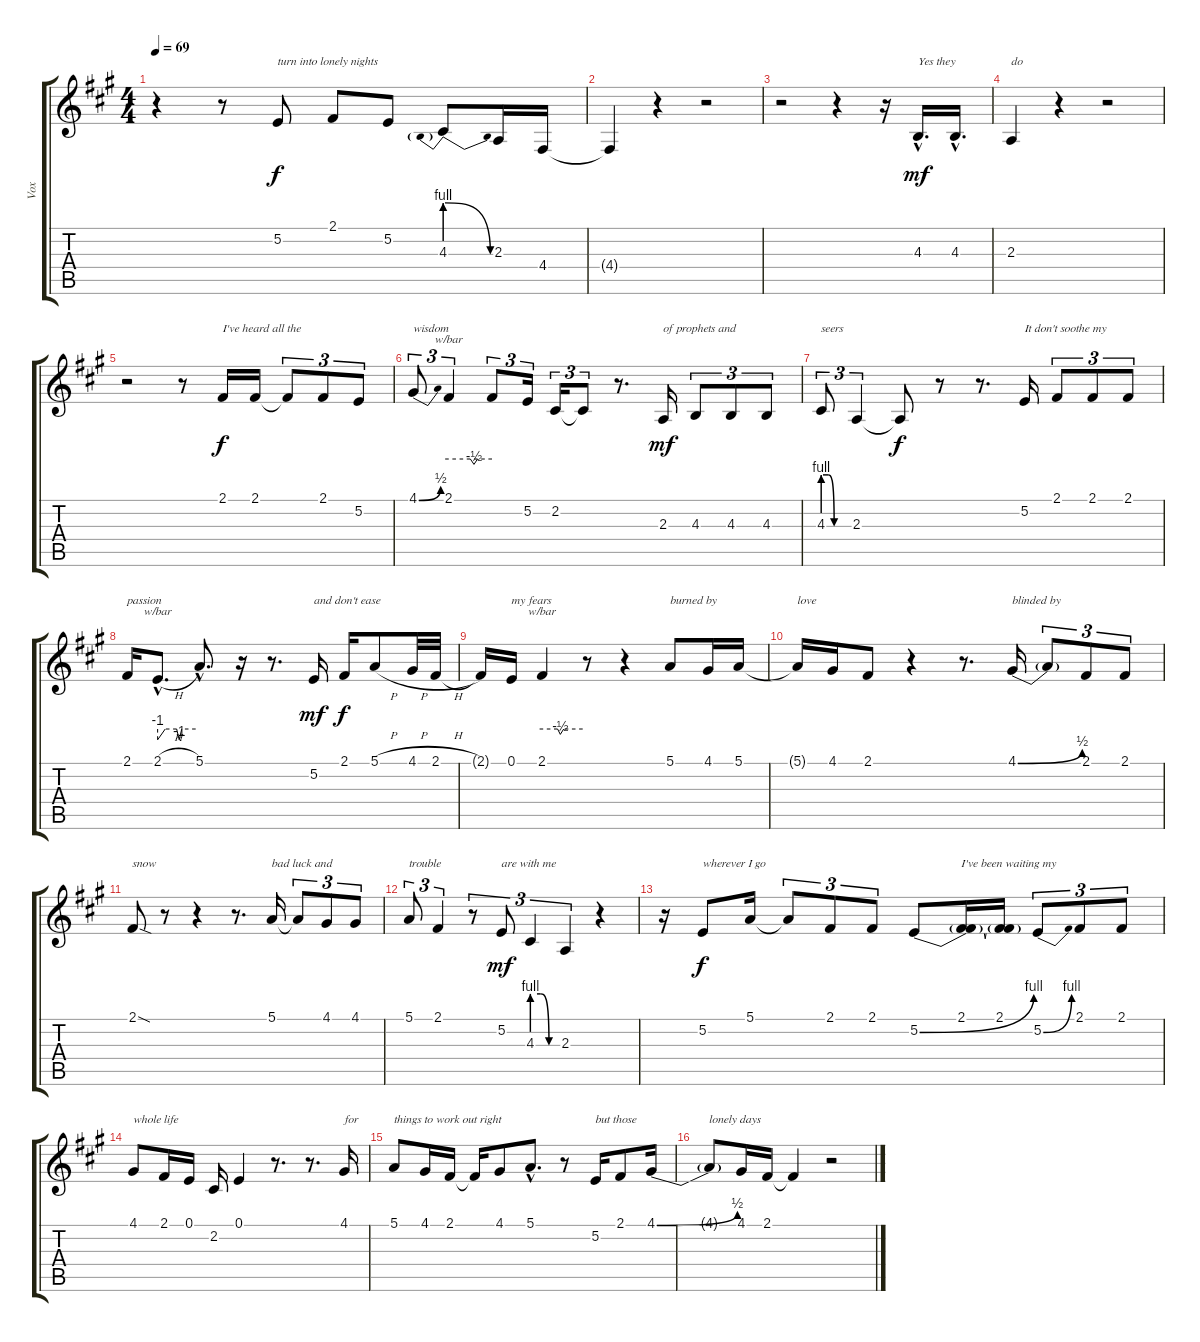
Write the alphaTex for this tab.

\track ("Vox" "Vox") {instrument violin}
\staff {score tabs}
\tuning (E4 B3 G3 D3 A2 E2) {hide}
\ts (4 4)
\tempo 69
\clef g2
\ks f#minor
r.4{dy f} r.8 5.2.8{txt "turn into lonely nights"} 2.1.8 5.2.8 4.3{be (prebendrelease 0 4 60 0)}.8 2.3.16 4.4.16 |
4.4{t}.4 r.4 r.2 |
r.2 r.4 r.16 4.3{hac}.16{d txt "Yes they" dy mf} 4.3{hac}.16{d} |
2.3.4{txt "do"} r.4 r.2 |
r.2 r.8 2.1.16{txt "I've heard all the" dy f} 2.1.16 2.1{t}.8{tu (3 2)} 2.1.8{tu (3 2)} 5.2.8{tu (3 2)} |
4.1{be (bend 0 0 60 2)}.8{tu (3 2) txt "wisdom"} 2.1.4{tu (3 2) tbe (custom default 0 0 30 0 35 -2 40 0 60 0)} 2.1{t}.8{tu (3 2)} 5.2.16{tu (3 2)} 2.2.16{tu (3 2)} 2.2{t}.8{tu (3 2)} r.8{d} 2.3.16{txt "of prophets and" dy mf} 4.3.8{tu (3 2)} 4.3.8{tu (3 2)} 4.3.8{tu (3 2)} |
4.3{be (custom 0 4 12 4 26 0 60 0)}.8{tu (3 2) txt "seers"} 2.3.4{tu (3 2)} 2.3{t}.8{dy f} r.8 r.8{d} 5.2.16{txt "It don't soothe my"} 2.1.8{tu (3 2)} 2.1.8{tu (3 2)} 2.1.8{tu (3 2)} |
2.1.16{txt "passion"} 2.1{h hac}.8{d tbe (custom default 0 -4 12 0 30 0 34 -4 38 0 60 0)} 5.1{hac}.8{d} r.16 r.8{d} 5.2.16{txt "and don't ease" dy mf} 2.1.16{dy f} 5.1{h}.8 4.1{h}.32 2.1{h}.32 |
2.1{t}.16 0.1.16{txt "my fears"} 2.1.4{tbe (custom default 0 0 23 0 27 -2 32 0 60 0)} r.8 r.4 5.1.8{txt "burned by"} 4.1.16 5.1.16 |
5.1{t}.16{txt "love"} 4.1.16 2.1.8 r.4 r.8{d} 4.1{be (bend 0 0 60 2)}.16{txt "blinded by "} 4.1{t}.8{tu (3 2)} 2.1.8{tu (3 2)} 2.1.8{tu (3 2)} |
2.1{sod}.8{txt "snow"} r.8 r.4 r.8{d} 5.1.16{txt "bad luck and"} 5.1{t}.8{tu (3 2)} 4.1.8{tu (3 2)} 4.1.8{tu (3 2)} |
5.1.8{tu (3 2) txt "trouble"} 2.1.4{tu (3 2)} r.8{tu (3 2)} 5.2.8{tu (3 2) txt "are with me" dy mf} 4.3{be (custom 0 4 20 4 40 0 60 0)}.4{tu (3 2)} 2.3.4{tu (3 2)} r.4 |
r.16 5.2.8{txt "wherever I go" dy f} 5.1.16 5.1{t}.8{tu (3 2)} 2.1.8{tu (3 2)} 2.1.8{tu (3 2)} 5.2{be (bend 0 0 60 4)}.8 (2.1 5.2{t}).16{txt "I've been waiting my"} (2.1 5.2{t}).16 5.2{be (bend 0 0 60 4)}.8{tu (3 2)} 2.1.8{tu (3 2)} 2.1.8{tu (3 2)} |
4.1.8{txt "whole life"} 2.1.16 0.1.16 2.2.16 0.1.4 r.8{d} r.8{d} 4.1.16{txt "for"} |
5.1.8{txt "things to work out right"} 4.1.16 2.1.16 2.1{t}.16 4.1.8 5.1{hac}.8{d} r.8 5.2.16{txt "but those"} 2.1.8 4.1{be (bend 0 0 60 2)}.16 |
4.1{t}.8{txt "lonely days"} 4.1.16 2.1.16 2.1{t}.4 r.2
